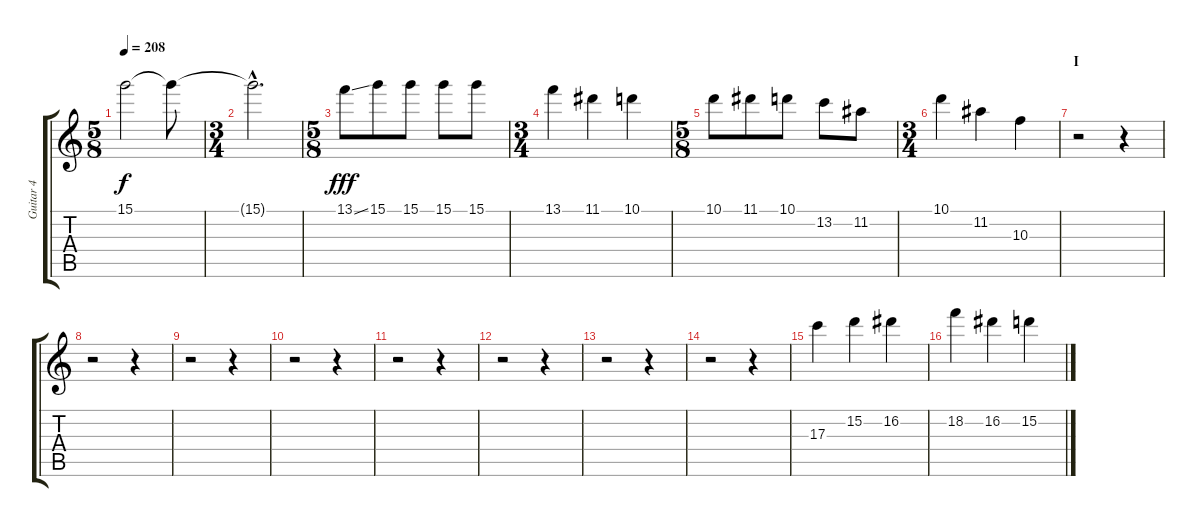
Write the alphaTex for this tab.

\track ("Guitar 4" "Guitar 4") {instrument distortionguitar}
\staff {score tabs}
\tuning (E4 B3 G3 D3 A2 E2) {hide}
\ts (5 8)
\tempo 208
\clef g2
\ks c
15.1{t}.2{dy f} 15.1{t}.8 |
\ts (3 4)
15.1{hac t}.2{d} |
\ts (5 8)
13.1{ss}.8{dy fff} 15.1.8 15.1.8 15.1.8 15.1.8 |
\ts (3 4)
13.1.4 11.1.4 10.1.4 |
\ts (5 8)
10.1.8 11.1.8 10.1.8 13.2.8 11.2.8 |
\ts (3 4)
10.1.4 11.2.4 10.3.4 |
\section ("" "I")
r.2 r.4 |
r.2 r.4 |
r.2 r.4 |
r.2 r.4 |
r.2 r.4 |
r.2 r.4 |
r.2 r.4 |
r.2 r.4 |
17.3.4 15.2.4 16.2.4 |
18.2.4 16.2.4 15.2.4
